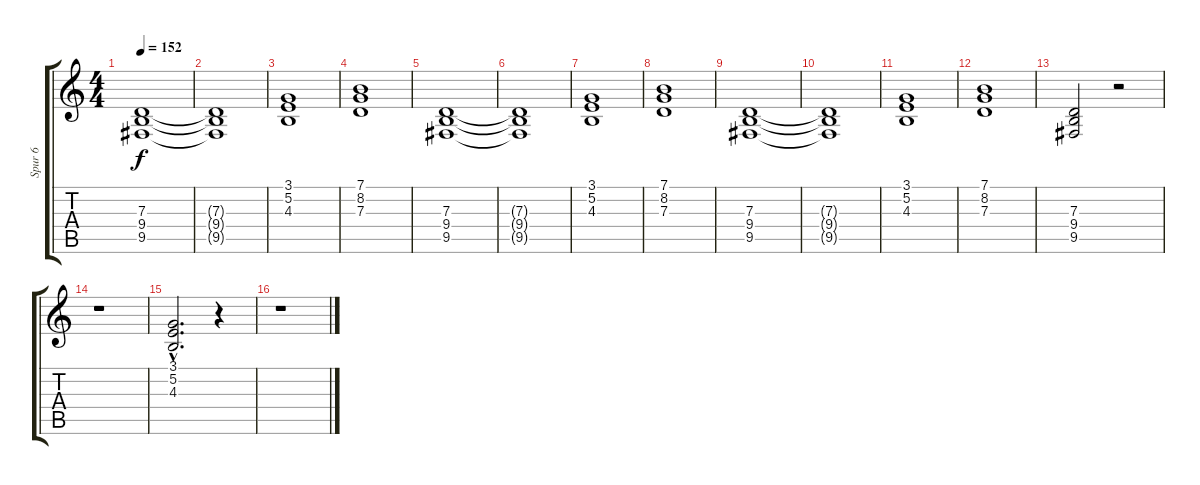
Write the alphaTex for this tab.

\track ("Spur 6" "Spur 6") {instrument stringensemble2}
\staff {score tabs}
\tuning (E4 B3 G3 D3 A2 E2) {hide}
\ts (4 4)
\tempo 152
\clef g2
\ks c
(7.3 9.4 9.5).1{dy f} |
(7.3{t} 9.4{t} 9.5{t}).1 |
(3.1 5.2 4.3).1 |
(7.1 8.2 7.3).1 |
(7.3 9.4 9.5).1 |
(7.3{t} 9.4{t} 9.5{t}).1 |
(3.1 5.2 4.3).1 |
(7.1 8.2 7.3).1 |
(7.3 9.4 9.5).1 |
(7.3{t} 9.4{t} 9.5{t}).1 |
(3.1 5.2 4.3).1 |
(7.1 8.2 7.3).1 |
(7.3 9.4 9.5).2 r.2 |
r.1 |
(3.1{hac} 5.2{hac} 4.3{hac}).2{d} r.4 |
r.1
